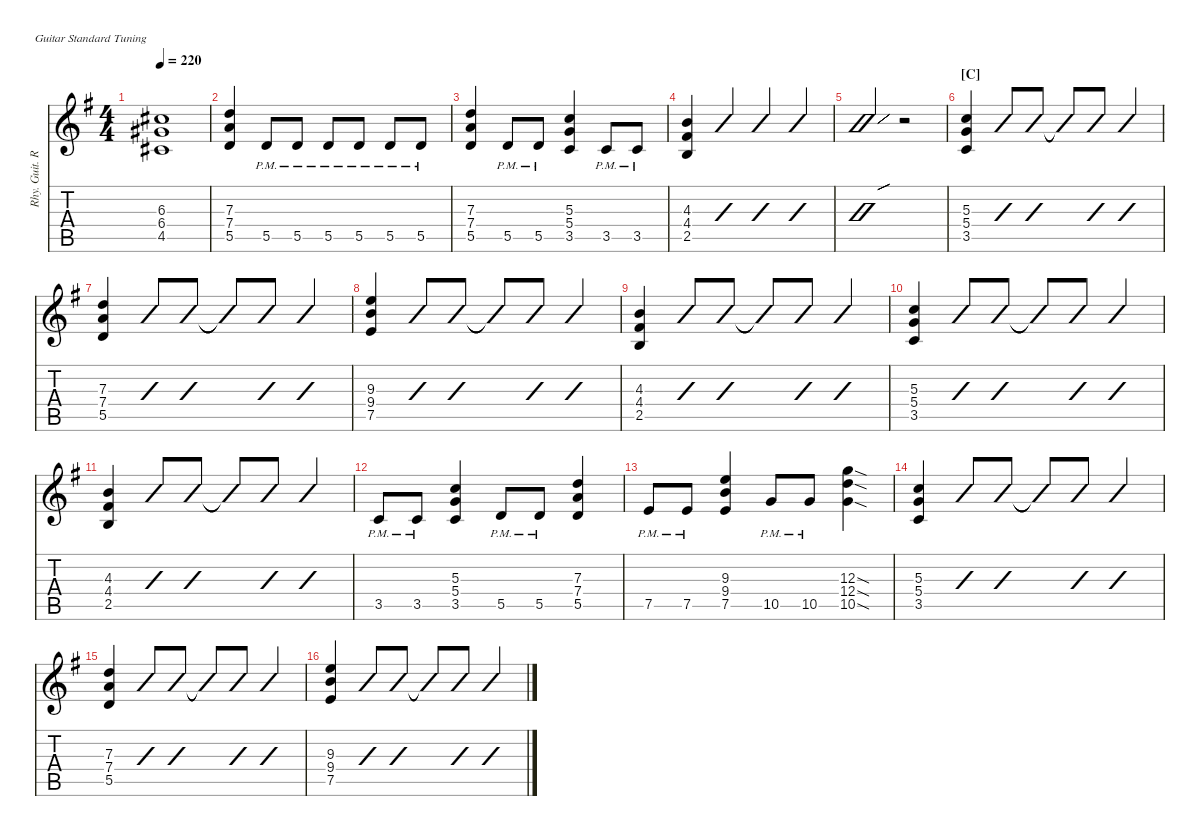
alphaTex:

\hideDynamics
\bracketExtendMode nobrackets
\multiBarRest
\otherSystemsTrackNameOrientation horizontal
\track ("Rhy. Guit. R" "Rhy. Guit. R") {defaultSystemsLayout 4 multiBarRest instrument distortionguitar}
\staff {score tabs}
\tuning (E4 B3 G3 D3 A2 E2)
\ts (4 4)
\tempo 220
\clef g2
\scale
0.922263
\ks g
(4.5{acc #} 6.4{acc #} 6.3{acc #}).1{dy f beam Up} |
\scale
1.13405 (5.5{acc forcenatural} 7.4{acc forcenatural} 7.3{acc forcenatural}).4{beam Up} 5.5{pm acc forcenatural}.8{beam Up} 5.5{pm acc forcenatural}.8{beam Up} 5.5{pm acc forcenatural}.8{beam Up} 5.5{pm acc forcenatural}.8{beam Up} 5.5{pm acc forcenatural}.8{beam Up} 5.5{pm acc forcenatural}.8{beam Up} |
\scale
0.949421 (7.3{acc forcenatural} 7.4{acc forcenatural} 5.5{acc forcenatural}).4{beam Up} 5.5{pm acc forcenatural}.8{beam Up} 5.5{pm acc forcenatural}.8{beam Up} (5.3{acc forcenatural} 5.4{acc forcenatural} 3.5{acc forcenatural}).4{beam Up} 3.5{pm acc forcenatural}.8{beam Up} 3.5{pm acc forcenatural}.8{beam Up} |
\scale
0.949421 (2.5{acc forcenatural} 4.4{acc #} 4.3{acc forcenatural}).4{beam Up} (2.5{acc forcenatural} 4.4{acc #} 4.3{acc forcenatural}).4{slashed beam Up} (2.5{acc forcenatural} 4.4{acc #} 4.3{acc forcenatural}).4{slashed beam Up} (2.5{acc forcenatural} 4.4{acc #} 4.3{acc forcenatural}).4{slashed beam Up} |
\scale
0.967105 (2.5{sou acc forcenatural} 4.4{sou acc #} 4.3{sou acc forcenatural}).2{slashed beam Up} r.2{beam Up} |
\section ("C" "")
\scale
1.13847 (5.3{acc forcenatural} 5.4{acc forcenatural} 3.5{acc forcenatural}).4{beam Up} (3.5{acc forcenatural} 5.4{acc forcenatural} 5.3{acc forcenatural}).8{slashed beam Up} (3.5{acc forcenatural} 5.4{acc forcenatural} 5.3{acc forcenatural}).8{slashed beam Up} (3.5{t acc forcenatural} 5.4{t acc forcenatural} 5.3{t acc forcenatural}).8{slashed beam Up} (3.5{acc forcenatural} 5.4{acc forcenatural} 5.3{acc forcenatural}).8{slashed beam Up} (3.5{acc forcenatural} 5.4{acc forcenatural} 5.3{acc forcenatural}).4{slashed beam Up} |
\scale
0.953842 (7.3{acc forcenatural} 7.4{acc forcenatural} 5.5{acc forcenatural}).4{beam Up} (5.5{acc forcenatural} 7.4{acc forcenatural} 7.3{acc forcenatural}).8{slashed beam Up} (5.5{acc forcenatural} 7.4{acc forcenatural} 7.3{acc forcenatural}).8{slashed beam Up} (5.5{t acc forcenatural} 7.4{t acc forcenatural} 7.3{t acc forcenatural}).8{slashed beam Up} (5.5{acc forcenatural} 7.4{acc forcenatural} 7.3{acc forcenatural}).8{slashed beam Up} (5.5{acc forcenatural} 7.4{acc forcenatural} 7.3{acc forcenatural}).4{slashed beam Up} |
\scale
0.953842 (9.3{acc forcenatural} 9.4{acc forcenatural} 7.5{acc forcenatural}).4{beam Up} (7.5{acc forcenatural} 9.4{acc forcenatural} 9.3{acc forcenatural}).8{slashed beam Up} (7.5{acc forcenatural} 9.4{acc forcenatural} 9.3{acc forcenatural}).8{slashed beam Up} (7.5{t acc forcenatural} 9.4{t acc forcenatural} 9.3{t acc forcenatural}).8{slashed beam Up} (7.5{acc forcenatural} 9.4{acc forcenatural} 9.3{acc forcenatural}).8{slashed beam Up} (7.5{acc forcenatural} 9.4{acc forcenatural} 9.3{acc forcenatural}).4{slashed beam Up} |
\scale
0.953842 (2.5{acc forcenatural} 4.4{acc #} 4.3{acc forcenatural}).4{beam Up} (2.5{acc forcenatural} 4.4{acc #} 4.3{acc forcenatural}).8{slashed beam Up} (2.5{acc forcenatural} 4.4{acc #} 4.3{acc forcenatural}).8{slashed beam Up} (2.5{t acc forcenatural} 4.4{t acc #} 4.3{t acc forcenatural}).8{slashed beam Up} (2.5{acc forcenatural} 4.4{acc #} 4.3{acc forcenatural}).8{slashed beam Up} (2.5{acc forcenatural} 4.4{acc #} 4.3{acc forcenatural}).4{slashed beam Up} |
\scale
1.13847 (5.3{acc forcenatural} 5.4{acc forcenatural} 3.5{acc forcenatural}).4{beam Up} (3.5{acc forcenatural} 5.4{acc forcenatural} 5.3{acc forcenatural}).8{slashed beam Up} (3.5{acc forcenatural} 5.4{acc forcenatural} 5.3{acc forcenatural}).8{slashed beam Up} (3.5{t acc forcenatural} 5.4{t acc forcenatural} 5.3{t acc forcenatural}).8{slashed beam Up} (3.5{acc forcenatural} 5.4{acc forcenatural} 5.3{acc forcenatural}).8{slashed beam Up} (3.5{acc forcenatural} 5.4{acc forcenatural} 5.3{acc forcenatural}).4{slashed beam Up} |
\scale
0.953842 (2.5{acc forcenatural} 4.4{acc #} 4.3{acc forcenatural}).4{beam Up} (2.5{acc forcenatural} 4.4{acc #} 4.3{acc forcenatural}).8{slashed beam Up} (2.5{acc forcenatural} 4.4{acc #} 4.3{acc forcenatural}).8{slashed beam Up} (2.5{t acc forcenatural} 4.4{t acc #} 4.3{t acc forcenatural}).8{slashed beam Up} (2.5{acc forcenatural} 4.4{acc #} 4.3{acc forcenatural}).8{slashed beam Up} (2.5{acc forcenatural} 4.4{acc #} 4.3{acc forcenatural}).4{slashed beam Up} |
\scale
0.953842 3.5{pm acc forcenatural}.8{beam Up} 3.5{pm acc forcenatural}.8{beam Up} (3.5{acc forcenatural} 5.4{acc forcenatural} 5.3{acc forcenatural}).4{beam Up} 5.5{pm acc forcenatural}.8{beam Up} 5.5{pm acc forcenatural}.8{beam Up} (5.5{acc forcenatural} 7.4{acc forcenatural} 7.3{acc forcenatural}).4{beam Up} |
\scale
0.953842 7.5{pm acc forcenatural}.8{beam Up} 7.5{pm acc forcenatural}.8{beam Up} (7.5{acc forcenatural} 9.4{acc forcenatural} 9.3{acc forcenatural}).4{beam Up} 10.5{pm acc forcenatural}.8{beam Up} 10.5{pm acc forcenatural}.8{beam Up} (10.5{sod acc forcenatural} 12.4{sod acc forcenatural} 12.3{sod acc forcenatural}).4{beam Down} |
\scale
1.13847 (5.3{acc forcenatural} 5.4{acc forcenatural} 3.5{acc forcenatural}).4{beam Up} (3.5{acc forcenatural} 5.4{acc forcenatural} 5.3{acc forcenatural}).8{slashed beam Up} (3.5{acc forcenatural} 5.4{acc forcenatural} 5.3{acc forcenatural}).8{slashed beam Up} (3.5{t acc forcenatural} 5.4{t acc forcenatural} 5.3{t acc forcenatural}).8{slashed beam Up} (3.5{acc forcenatural} 5.4{acc forcenatural} 5.3{acc forcenatural}).8{slashed beam Up} (3.5{acc forcenatural} 5.4{acc forcenatural} 5.3{acc forcenatural}).4{slashed beam Up} |
\scale
0.953842 (7.3{acc forcenatural} 7.4{acc forcenatural} 5.5{acc forcenatural}).4{beam Up} (5.5{acc forcenatural} 7.4{acc forcenatural} 7.3{acc forcenatural}).8{slashed beam Up} (5.5{acc forcenatural} 7.4{acc forcenatural} 7.3{acc forcenatural}).8{slashed beam Up} (5.5{t acc forcenatural} 7.4{t acc forcenatural} 7.3{t acc forcenatural}).8{slashed beam Up} (5.5{acc forcenatural} 7.4{acc forcenatural} 7.3{acc forcenatural}).8{slashed beam Up} (5.5{acc forcenatural} 7.4{acc forcenatural} 7.3{acc forcenatural}).4{slashed beam Up} |
\scale
0.953842 (9.3{acc forcenatural} 9.4{acc forcenatural} 7.5{acc forcenatural}).4{beam Up} (7.5{acc forcenatural} 9.4{acc forcenatural} 9.3{acc forcenatural}).8{slashed beam Up} (7.5{acc forcenatural} 9.4{acc forcenatural} 9.3{acc forcenatural}).8{slashed beam Up} (7.5{t acc forcenatural} 9.4{t acc forcenatural} 9.3{t acc forcenatural}).8{slashed beam Up} (7.5{acc forcenatural} 9.4{acc forcenatural} 9.3{acc forcenatural}).8{slashed beam Up} (7.5{acc forcenatural} 9.4{acc forcenatural} 9.3{acc forcenatural}).4{slashed beam Up}
